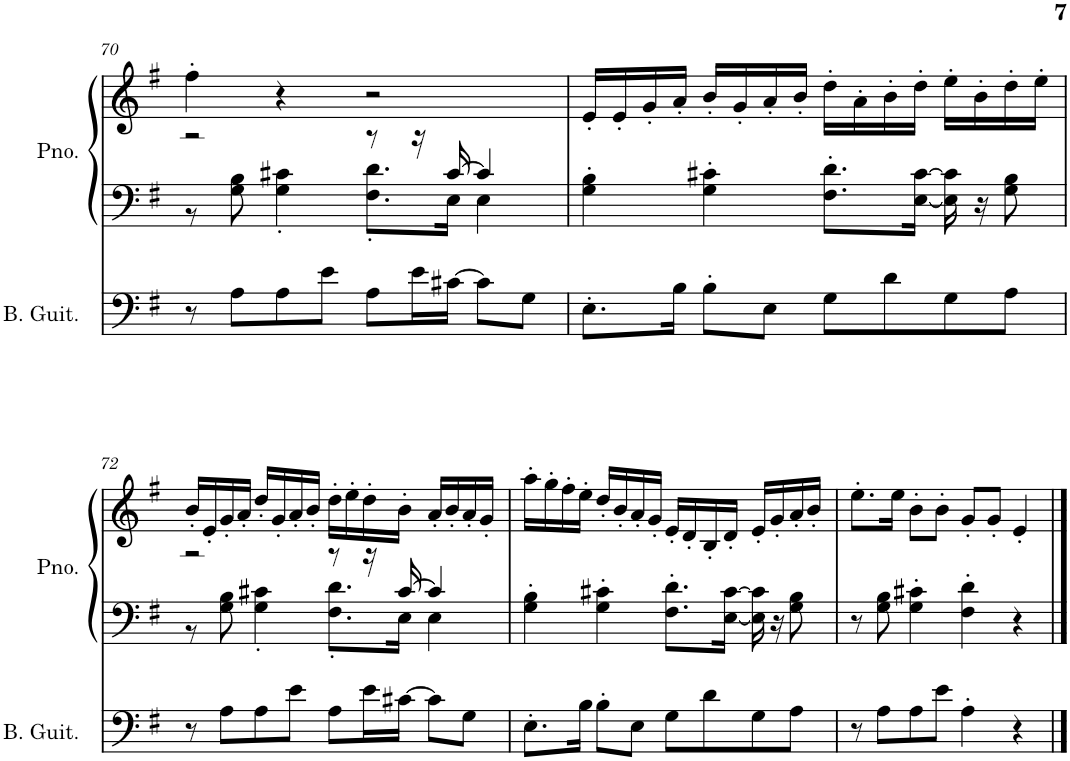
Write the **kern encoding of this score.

**kern	**kern	**kern
*part2	*part1	*part1
*staff3	*staff2	*staff1
*I"Bass Guitar, Bass Guitar	*I"Piano, Piano	*
*I'B. Guit.	*I'Pno.	*
!!LO:PB:g=z
*clefF4	*clefG2	*clefG2
*Trd7c12	*	*
*k[f#]	*k[f#]	*k[f#]
*M4/4	*M4/4	*M4/4
=70	=70	=70
*	*^	*
8r	2r	8r	4ff#'\
8A\L	.	8G\ 8B\	.
8A\	.	4G\' 4c#X\'	4r
8e\J	.	.	.
8A\L	8r	8.F#\' 8.d\'L	2r
16e\L	16r	.	.
[16c#X\JJ	[16c#/	16E\Jk	.
8c#\L]	4c#/]	4E\	.
8G\J	.	.	.
*	*v	*v	*
=71	=71	=71
8.E'\L	4G\' 4B\'	16e'/LL
.	.	16e'/
.	.	16g'/
16B\Jk	.	16a'/JJ
8B'\L	4G\' 4c#X\'	16b'/LL
.	.	16g'/
8E\J	.	16a'/
.	.	16b'/JJ
8G\L	8.F#\' 8.d\'L	16dd'\LL
.	.	16a'\
8d\	.	16b'\
.	[16E\ [16c#\Jk	16dd'\JJ
8G\	16E\] 16c#\]	16ee'\LL
.	16r	16b'\
8A\J	8G\ 8B\	16dd'\
.	.	16ee'\JJ
!!LO:LB:g=z
=72	=72	=72
*	*^	*
8r	2r	8r	16b'/LL
.	.	.	16e'/
8A\L	.	8G\ 8B\	16g'/
.	.	.	16a'/JJ
8A\	.	4G\' 4c#X\'	16dd'/LL
.	.	.	16g'/
8e\J	.	.	16a'/
.	.	.	16b'/JJ
8A\L	8r	8.F#\' 8.d\'L	16dd'\LL
.	.	.	16ee'\
16e\L	16r	.	16dd'\
[16c#X\JJ	[16c#/	16E\Jk	16b'\JJ
8c#\L]	4c#/]	4E\	16a'/LL
.	.	.	16b'/
8G\J	.	.	16a'/
.	.	.	16g'/JJ
*	*v	*v	*
=73	=73	=73
8.E'\L	4G\' 4B\'	16aa'\LL
.	.	16gg'\
.	.	16ff#'\
16B\Jk	.	16ee'\JJ
8B'\L	4G\' 4c#X\'	16dd'/LL
.	.	16b'/
8E\J	.	16a'/
.	.	16g'/JJ
8G\L	8.F#\' 8.d\'L	16e'/LL
.	.	16d'/
8d\	.	16B'/
.	[16E\ [16c#\Jk	16d'/JJ
8G\	16E\] 16c#\]	16e'/LL
.	16r	16g'/
8A\J	8G\ 8B\	16a'/
.	.	16b'/JJ
=74	=74	=74
8r	8r	8.ee'\L
8A\L	8G\ 8B\	.
.	.	16ee\Jk
8A\	4G\' 4c#X\'	8b'\L
8e\J	.	8b'\J
4A'\	4F#\' 4d\'	8g'/L
.	.	8g'/J
4r	4r	4e'/
==	==	==
*-	*-	*-
